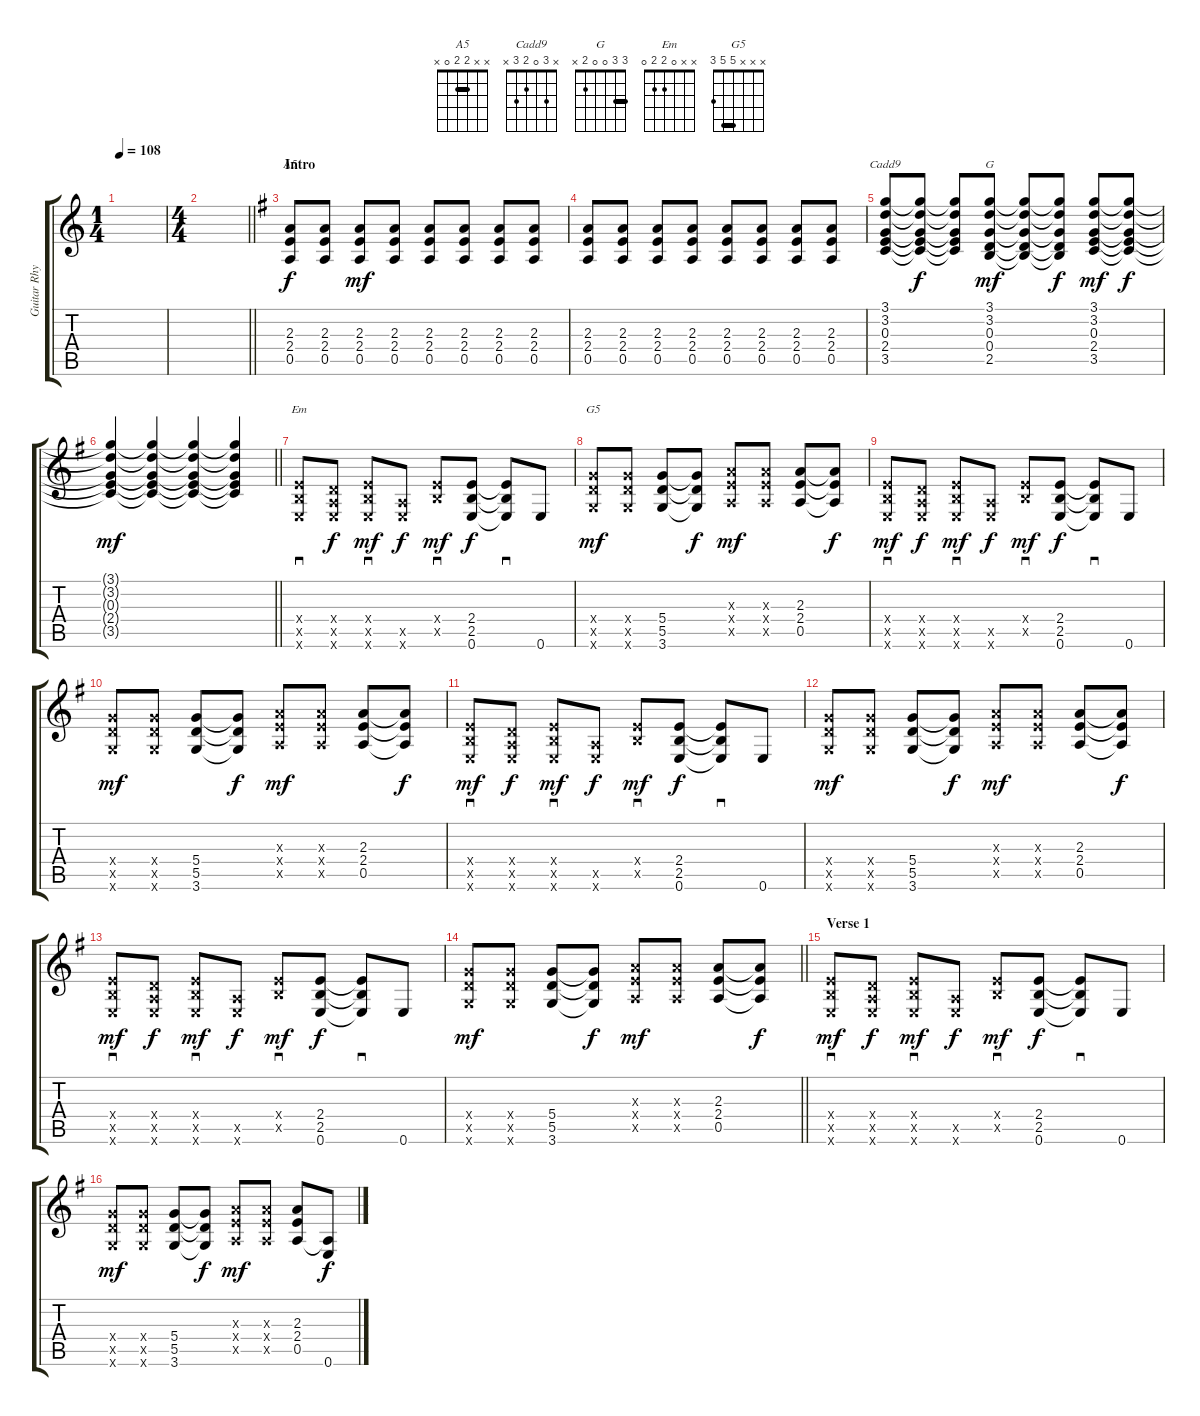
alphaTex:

\track ("Guitar Rhythm" "Guitar Rhy") {instrument distortionguitar}
\staff {score tabs}
\tuning (E4 B3 G3 D3 A2 E2) {hide}
\chord ("A5" x x 2 2 0 x) {barre 2}
\chord ("Cadd9" x 3 0 2 3 x)
\chord ("G" 3 3 0 0 2 x) {barre 3}
\chord ("Em" x x 0 2 2 0)
\chord ("G5" x x x 5 5 3) {barre 5}
\ts (1 4)
\tempo 108
\clef g2
\ks c
|
\ts (4 4)
\barLineRight lightlight
|
\section ("" "Intro")
\ks g
(2.3 2.4 0.5).8{ch "A5"} (2.3 2.4 0.5).8{dy f} (2.3 2.4 0.5).8{dy mf} (2.3 2.4 0.5).8 (2.3 2.4 0.5).8 (2.3 2.4 0.5).8 (2.3 2.4 0.5).8 (2.3 2.4 0.5).8 |
(2.3 2.4 0.5).8 (2.3 2.4 0.5).8 (2.3 2.4 0.5).8 (2.3 2.4 0.5).8 (2.3 2.4 0.5).8 (2.3 2.4 0.5).8 (2.3 2.4 0.5).8 (2.3 2.4 0.5).8 |
(3.1 3.2 0.3 2.4 3.5).8{ch "Cadd9"} (3.1{t} 3.2{t} 0.3{t} 2.4{t} 3.5{t}).8{dy f} (3.1{t} 3.2{t} 0.3{t} 2.4{t} 3.5{t}).8 (3.1 3.2 0.3 0.4 2.5).8{ch "G" dy mf} (3.1{t} 3.2{t} 0.3{t} 0.4{t} 2.5{t}).8 (3.1{t} 3.2{t} 0.3{t} 0.4{t} 2.5{t}).8{dy f} (3.1 3.2 0.3 2.4 3.5).8{dy mf} (3.1{t} 3.2{t} 0.3{t} 2.4{t} 3.5{t}).8{dy f} |
\barLineRight lightlight
(3.1{t} 3.2{t} 0.3{t} 2.4{t} 3.5{t}).4{dy mf} (3.1{t} 3.2{t} 0.3{t} 2.4{t} 3.5{t}).4 (3.1{t} 3.2{t} 0.3{t} 2.4{t} 3.5{t}).4 (3.1{t} 3.2{t} 0.3{t} 2.4{t} 3.5{t}).4 |
(2.4{x} 2.5{x} 0.6{x}).8{sd ch "Em"} (0.4{x} 0.5{x} 0.6{x}).8{dy f} (2.4{x} 2.5{x} 0.6{x}).8{sd dy mf} (0.5{x} 0.6{x}).8{dy f} (2.4{x} 2.5{x}).8{sd dy mf} (2.4 2.5 0.6).8{dy f} (2.4{t} 2.5{t} 0.6{t}).8{sd} 0.6.8 |
(5.4{x} 5.5{x} 3.6{x}).8{ch "G5" dy mf} (5.4{x} 5.5{x} 3.6{x}).8 (5.4 5.5 3.6).8 (5.4{t} 5.5{t} 3.6{t}).8{dy f} (2.3{x} 2.4{x} 0.5{x}).8{dy mf} (2.3{x} 2.4{x} 0.5{x}).8 (2.3 2.4 0.5).8 (2.3{t} 2.4{t} 0.5{t}).8{dy f} |
(2.4{x} 2.5{x} 0.6{x}).8{sd dy mf} (0.4{x} 0.5{x} 0.6{x}).8{dy f} (2.4{x} 2.5{x} 0.6{x}).8{sd dy mf} (0.5{x} 0.6{x}).8{dy f} (2.4{x} 2.5{x}).8{sd dy mf} (2.4 2.5 0.6).8{dy f} (2.4{t} 2.5{t} 0.6{t}).8{sd} 0.6.8 |
(5.4{x} 5.5{x} 3.6{x}).8{dy mf} (5.4{x} 5.5{x} 3.6{x}).8 (5.4 5.5 3.6).8 (5.4{t} 5.5{t} 3.6{t}).8{dy f} (2.3{x} 2.4{x} 0.5{x}).8{dy mf} (2.3{x} 2.4{x} 0.5{x}).8 (2.3 2.4 0.5).8 (2.3{t} 2.4{t} 0.5{t}).8{dy f} |
(2.4{x} 2.5{x} 0.6{x}).8{sd dy mf} (0.4{x} 0.5{x} 0.6{x}).8{dy f} (2.4{x} 2.5{x} 0.6{x}).8{sd dy mf} (0.5{x} 0.6{x}).8{dy f} (2.4{x} 2.5{x}).8{sd dy mf} (2.4 2.5 0.6).8{dy f} (2.4{t} 2.5{t} 0.6{t}).8{sd} 0.6.8 |
(5.4{x} 5.5{x} 3.6{x}).8{dy mf} (5.4{x} 5.5{x} 3.6{x}).8 (5.4 5.5 3.6).8 (5.4{t} 5.5{t} 3.6{t}).8{dy f} (2.3{x} 2.4{x} 0.5{x}).8{dy mf} (2.3{x} 2.4{x} 0.5{x}).8 (2.3 2.4 0.5).8 (2.3{t} 2.4{t} 0.5{t}).8{dy f} |
(2.4{x} 2.5{x} 0.6{x}).8{sd dy mf} (0.4{x} 0.5{x} 0.6{x}).8{dy f} (2.4{x} 2.5{x} 0.6{x}).8{sd dy mf} (0.5{x} 0.6{x}).8{dy f} (2.4{x} 2.5{x}).8{sd dy mf} (2.4 2.5 0.6).8{dy f} (2.4{t} 2.5{t} 0.6{t}).8{sd} 0.6.8 |
\barLineRight lightlight
(5.4{x} 5.5{x} 3.6{x}).8{dy mf} (5.4{x} 5.5{x} 3.6{x}).8 (5.4 5.5 3.6).8 (5.4{t} 5.5{t} 3.6{t}).8{dy f} (2.3{x} 2.4{x} 0.5{x}).8{dy mf} (2.3{x} 2.4{x} 0.5{x}).8 (2.3 2.4 0.5).8 (2.3{t} 2.4{t} 0.5{t}).8{dy f} |
\section ("" "Verse 1")
(2.4{x} 2.5{x} 0.6{x}).8{sd dy mf} (0.4{x} 0.5{x} 0.6{x}).8{dy f} (2.4{x} 2.5{x} 0.6{x}).8{sd dy mf} (0.5{x} 0.6{x}).8{dy f} (2.4{x} 2.5{x}).8{sd dy mf} (2.4 2.5 0.6).8{dy f} (2.4{t} 2.5{t} 0.6{t}).8{sd} 0.6.8 |
(5.4{x} 5.5{x} 3.6{x}).8{dy mf} (5.4{x} 5.5{x} 3.6{x}).8 (5.4 5.5 3.6).8 (5.4{t} 5.5{t} 3.6{t}).8{dy f} (2.3{x} 2.4{x} 0.5{x}).8{dy mf} (2.3{x} 2.4{x} 0.5{x}).8 (2.3 2.4 0.5).8 (0.5{t} 0.6).8{dy f}
